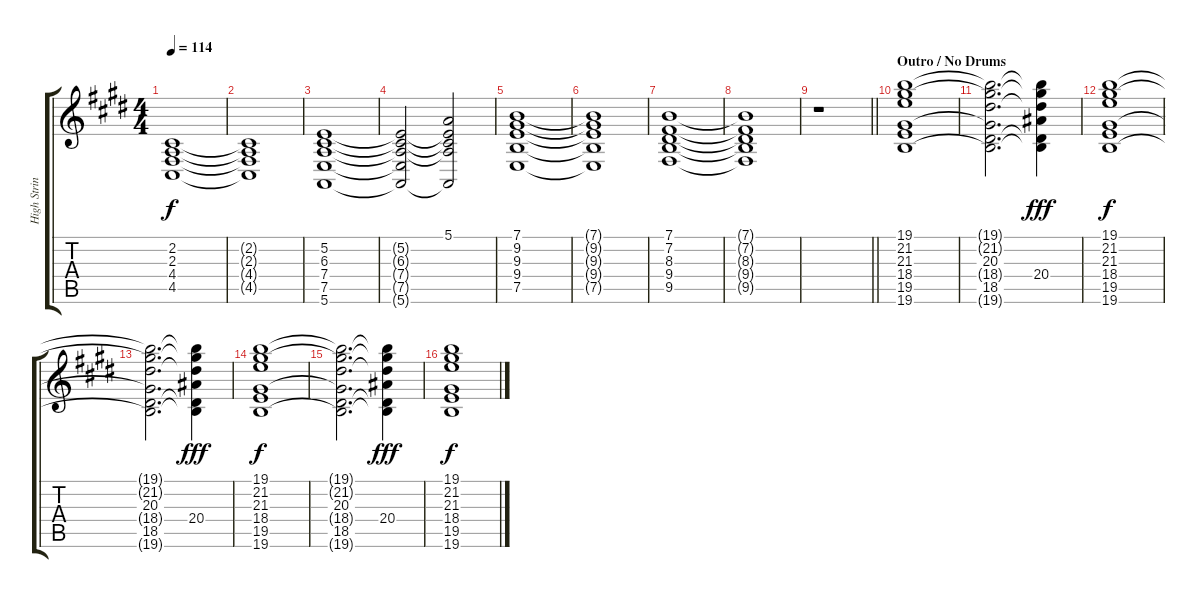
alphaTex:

\track ("High Strings" "High Strin") {instrument stringensemble2}
\staff {score tabs}
\tuning (E4 B3 G3 D3 A2 E2) {hide}
\ts (4 4)
\tempo 114
\clef g2
\ks e
(2.2 2.3 4.4 4.5).1{dy f} |
(2.2{t} 2.3{t} 4.4{t} 4.5{t}).1 |
(5.2 6.3 7.4 7.5 5.6).1 |
(5.2{t} 6.3{t} 7.4{t} 7.5{t} 5.6{t}).2 (5.1 5.2{t} 6.3{t} 7.4{t} 5.6{t}).2 |
(7.1 9.2 9.3 9.4 7.5).1 |
(7.1{t} 9.2{t} 9.3{t} 9.4{t} 7.5{t}).1 |
(7.1 7.2 8.3 9.4 9.5).1 |
(7.1{t} 7.2{t} 8.3{t} 9.4{t} 9.5{t}).1 |
\barLineRight lightlight
r.1 |
\section ("" "Outro / No Drums")
(19.1 21.2 21.3 18.4 19.5 19.6).1 |
(19.1{t} 21.2{t} 20.3 18.4{t} 18.5 19.6{t}).2{d} (19.1{t} 21.2{t} 20.3{t} 20.4 18.5{t} 19.6{t}).4{dy fff} |
(19.1 21.2 21.3 18.4 19.5 19.6).1{dy f} |
(19.1{t} 21.2{t} 20.3 18.4{t} 18.5 19.6{t}).2{d} (19.1{t} 21.2{t} 20.3{t} 20.4 18.5{t} 19.6{t}).4{dy fff} |
(19.1 21.2 21.3 18.4 19.5 19.6).1{dy f} |
(19.1{t} 21.2{t} 20.3 18.4{t} 18.5 19.6{t}).2{d} (19.1{t} 21.2{t} 20.3{t} 20.4 18.5{t} 19.6{t}).4{dy fff} |
(19.1 21.2 21.3 18.4 19.5 19.6).1{dy f}
